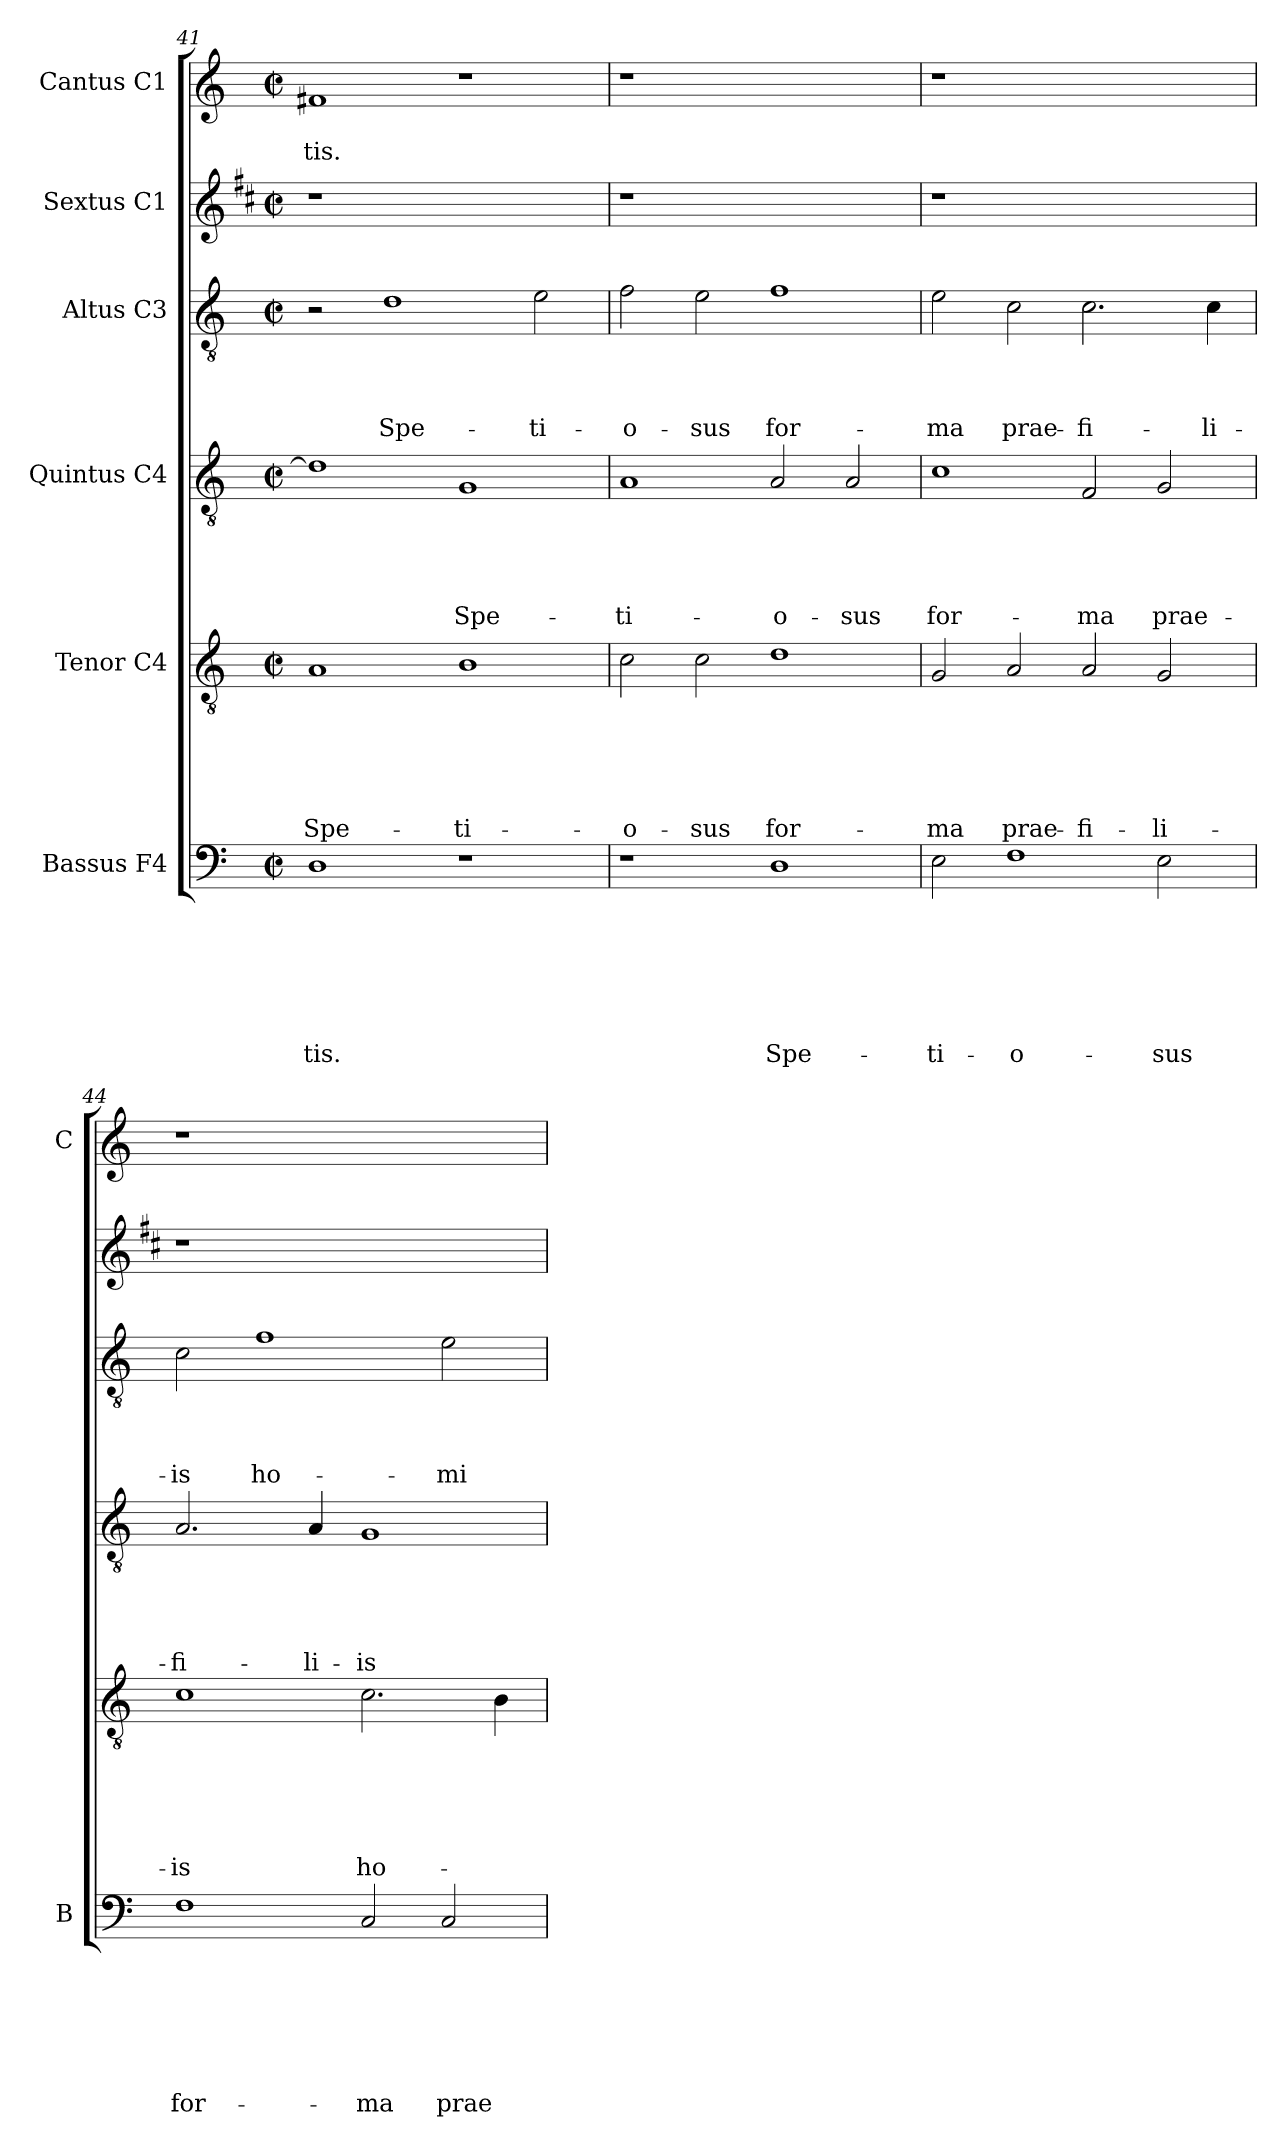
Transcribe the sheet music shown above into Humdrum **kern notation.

**kern	**text	**text	**text	**text	**text	**text	**text	**kern	**text	**text	**text	**text	**text	**text	**kern	**text	**text	**text	**text	**text	**kern	**text	**text	**text	**text	**kern	**kern	**text	**text
*part6	*part6	*part6	*part6	*part6	*part6	*part6	*part6	*part5	*part5	*part5	*part5	*part5	*part5	*part5	*part4	*part4	*part4	*part4	*part4	*part4	*part3	*part3	*part3	*part3	*part3	*part2	*part1	*part1	*part1
*staff6	*staff6	*staff6	*staff6	*staff6	*staff6	*staff6	*staff6	*staff5	*staff5	*staff5	*staff5	*staff5	*staff5	*staff5	*staff4	*staff4	*staff4	*staff4	*staff4	*staff4	*staff3	*staff3	*staff3	*staff3	*staff3	*staff2	*staff1	*staff1	*staff1
*I"Bassus F4	*	*	*	*	*	*	*	*I"Tenor C4	*	*	*	*	*	*	*I"Quintus C4	*	*	*	*	*	*I"Altus C3	*	*	*	*	*I"Sextus C1	*I"Cantus C1	*	*
*I'B	*	*	*	*	*	*	*	*	*	*	*	*	*	*	*	*	*	*	*	*	*	*	*	*	*	*	*I'C	*	*
!!LO:LB:g=z
*clefF4	*	*	*	*	*	*	*	*clefGv2	*	*	*	*	*	*	*clefGv2	*	*	*	*	*	*clefGv2	*	*	*	*	*clefG2	*clefG2	*	*
*	*	*	*	*	*	*	*	*	*	*	*	*	*	*	*	*	*	*	*	*	*	*	*	*	*	*ITrd1c2	*	*	*
*k[]	*	*	*	*	*	*	*	*k[]	*	*	*	*	*	*	*k[]	*	*	*	*	*	*k[]	*	*	*	*	*k[]	*k[]	*	*
*C:	*	*	*	*	*	*	*	*C:	*	*	*	*	*	*	*C:	*	*	*	*	*	*C:	*	*	*	*	*C:	*C:	*	*
*M2/2	*	*	*	*	*	*	*	*M2/2	*	*	*	*	*	*	*M2/2	*	*	*	*	*	*M2/2	*	*	*	*	*M2/2	*M2/2	*	*
*met(c|)	*	*	*	*	*	*	*	*met(c|)	*	*	*	*	*	*	*met(c|)	*	*	*	*	*	*met(c|)	*	*	*	*	*met(c|)	*met(c|)	*	*
=41	=41	=41	=41	=41	=41	=41	=41	=41	=41	=41	=41	=41	=41	=41	=41	=41	=41	=41	=41	=41	=41	=41	=41	=41	=41	=41	=41	=41	=41
!	!	!	!	!	!	!	!LO:LY:b	!	!	!	!	!	!	!LO:LY:b	!	!	!	!	!	!	!	!	!	!	!	!	!	!	!LO:LY:b
1D	.	.	.	.	.	.	-tis.	1A	.	.	.	.	.	Spe-	1d]	.	.	.	.	.	2r	.	.	.	.	1r	1f#X	.	-tis.
!	!	!	!	!	!	!	!	!	!	!	!	!	!	!	!	!	!	!	!	!	!	!	!	!	!LO:LY:b	!	!	!	!
.	.	.	.	.	.	.	.	.	.	.	.	.	.	.	.	.	.	.	.	.	1d	.	.	.	Spe-	.	.	.	.
!	!	!	!	!	!	!	!	!	!	!	!	!	!	!LO:LY:b	!	!	!	!	!	!LO:LY:b	!	!	!	!	!	!	!	!	!
1r	.	.	.	.	.	.	.	1B	.	.	.	.	.	-ti-	1G	.	.	.	.	Spe-	.	.	.	.	.	1ryy	1r	.	.
!	!	!	!	!	!	!	!	!	!	!	!	!	!	!	!	!	!	!	!	!	!	!	!	!	!LO:LY:b	!	!	!	!
.	.	.	.	.	.	.	.	.	.	.	.	.	.	.	.	.	.	.	.	.	2e\	.	.	.	-ti-	.	.	.	.
=42	=42	=42	=42	=42	=42	=42	=42	=42	=42	=42	=42	=42	=42	=42	=42	=42	=42	=42	=42	=42	=42	=42	=42	=42	=42	=42	=42	=42	=42
!	!	!	!	!	!	!	!	!	!	!	!	!	!	!LO:LY:b	!	!	!	!	!	!LO:LY:b	!	!	!	!	!LO:LY:b	!	!	!	!
1r	.	.	.	.	.	.	.	2c\	.	.	.	.	.	-o-	1A	.	.	.	.	-ti-	2f\	.	.	.	-o-	1r	1r	.	.
!	!	!	!	!	!	!	!	!	!	!	!	!	!	!LO:LY:b	!	!	!	!	!	!	!	!	!	!	!LO:LY:b	!	!	!	!
.	.	.	.	.	.	.	.	2c\	.	.	.	.	.	-sus	.	.	.	.	.	.	2e\	.	.	.	-sus	.	.	.	.
!	!	!	!	!	!	!	!LO:LY:b	!	!	!	!	!	!	!LO:LY:b	!	!	!	!	!	!LO:LY:b	!	!	!	!	!LO:LY:b	!	!	!	!
1D	.	.	.	.	.	.	Spe-	1d	.	.	.	.	.	for-	2A/	.	.	.	.	-o-	1f	.	.	.	for-	1ryy	1ryy	.	.
!	!	!	!	!	!	!	!	!	!	!	!	!	!	!	!	!	!	!	!	!LO:LY:b	!	!	!	!	!	!	!	!	!
.	.	.	.	.	.	.	.	.	.	.	.	.	.	.	2A/	.	.	.	.	-sus	.	.	.	.	.	.	.	.	.
=43	=43	=43	=43	=43	=43	=43	=43	=43	=43	=43	=43	=43	=43	=43	=43	=43	=43	=43	=43	=43	=43	=43	=43	=43	=43	=43	=43	=43	=43
!	!	!	!	!	!	!	!LO:LY:b	!	!	!	!	!	!	!LO:LY:b	!	!	!	!	!	!LO:LY:b	!	!	!	!	!LO:LY:b	!	!	!	!
2E\	.	.	.	.	.	.	-ti-	2G/	.	.	.	.	.	-ma	1c	.	.	.	.	for-	2e\	.	.	.	-ma	1r	1r	.	.
!	!	!	!	!	!	!	!LO:LY:b	!	!	!	!	!	!	!LO:LY:b	!	!	!	!	!	!	!	!	!	!	!LO:LY:b	!	!	!	!
1F	.	.	.	.	.	.	-o-	2A/	.	.	.	.	.	prae-	.	.	.	.	.	.	2c\	.	.	.	prae-	.	.	.	.
!	!	!	!	!	!	!	!	!	!	!	!	!	!	!LO:LY:b	!	!	!	!	!	!LO:LY:b	!	!	!	!	!LO:LY:b	!	!	!	!
.	.	.	.	.	.	.	.	2A/	.	.	.	.	.	-fi-	2F/	.	.	.	.	-ma	2.c\	.	.	.	-fi-	1ryy	1ryy	.	.
!	!	!	!	!	!	!	!LO:LY:b	!	!	!	!	!	!	!LO:LY:b	!	!	!	!	!	!LO:LY:b	!	!	!	!	!	!	!	!	!
2E\	.	.	.	.	.	.	-sus	2G/	.	.	.	.	.	-li-	2G/	.	.	.	.	prae-	.	.	.	.	.	.	.	.	.
!	!	!	!	!	!	!	!	!	!	!	!	!	!	!	!	!	!	!	!	!	!	!	!	!	!LO:LY:b	!	!	!	!
.	.	.	.	.	.	.	.	.	.	.	.	.	.	.	.	.	.	.	.	.	4c\	.	.	.	-li-	.	.	.	.
=44	=44	=44	=44	=44	=44	=44	=44	=44	=44	=44	=44	=44	=44	=44	=44	=44	=44	=44	=44	=44	=44	=44	=44	=44	=44	=44	=44	=44	=44
!	!	!	!	!	!	!	!LO:LY:b	!	!	!	!	!	!	!LO:LY:b	!	!	!	!	!	!LO:LY:b	!	!	!	!	!LO:LY:b	!	!	!	!
1F	.	.	.	.	.	.	for-	1c	.	.	.	.	.	-is	2.A/	.	.	.	.	-fi-	2c\	.	.	.	-is	1r	1r	.	.
!	!	!	!	!	!	!	!	!	!	!	!	!	!	!	!	!	!	!	!	!	!	!	!	!	!LO:LY:b	!	!	!	!
.	.	.	.	.	.	.	.	.	.	.	.	.	.	.	.	.	.	.	.	.	1f	.	.	.	ho-	.	.	.	.
!	!	!	!	!	!	!	!	!	!	!	!	!	!	!	!	!	!	!	!	!LO:LY:b	!	!	!	!	!	!	!	!	!
.	.	.	.	.	.	.	.	.	.	.	.	.	.	.	4A/	.	.	.	.	-li-	.	.	.	.	.	.	.	.	.
!	!	!	!	!	!	!	!LO:LY:b	!	!	!	!	!	!	!LO:LY:b	!	!	!	!	!	!LO:LY:b	!	!	!	!	!	!	!	!	!
2C/	.	.	.	.	.	.	-ma	2.c\	.	.	.	.	.	ho-	1G	.	.	.	.	-is	.	.	.	.	.	1ryy	1ryy	.	.
!	!	!	!	!	!	!	!LO:LY:b	!	!	!	!	!	!	!	!	!	!	!	!	!	!	!	!	!	!LO:LY:b	!	!	!	!
2C/	.	.	.	.	.	.	prae-	.	.	.	.	.	.	.	.	.	.	.	.	.	2e\	.	.	.	-mi-	.	.	.	.
.	.	.	.	.	.	.	.	4B\	.	.	.	.	.	.	.	.	.	.	.	.	.	.	.	.	.	.	.	.	.
=	=	=	=	=	=	=	=	=	=	=	=	=	=	=	=	=	=	=	=	=	=	=	=	=	=	=	=	=	=
*-	*-	*-	*-	*-	*-	*-	*-	*-	*-	*-	*-	*-	*-	*-	*-	*-	*-	*-	*-	*-	*-	*-	*-	*-	*-	*-	*-	*-	*-
